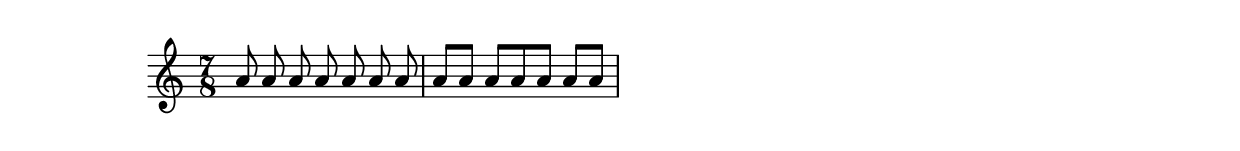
% DO NOT EDIT this file manually; it is automatically
% generated from Documentation/snippets/new
% Make any changes in Documentation/snippets/new/
% and then run scripts/auxiliar/makelsr.py
%
% This file is in the public domain.
%% Note: this file works from version 2.14.0
\version "2.14.0"

\header {
%% Translation of GIT committish: 6977ddc9a3b63ea810eaecb864269c7d847ccf98
  texidoces = "
No está especificada ninguna agrupación predeterminada automática
de las barras para el compás de 7/8, de forma que si se requieren
barras automáticas se debe especificar la forma de agrupamiento.
Por ejemplo, para agrupar todas las barras en la forma 2-3-2 en el
compás de 7/8, especificamos los finales de barra en 2/8 y 5/8:

"
  doctitlees = "Agrupamiento de las barras en el compás de 7/8"


%% Translation of GIT committish: 0a868be38a775ecb1ef935b079000cebbc64de40
texidocde = "
Es gibt keine automatischen Balkengruppen für 7/8-Takte.  Wenn diese
Taktart benötigt wird, müssen die Gruppierungen definiert werden.  Um
beispielsweise alle Noten in 2/8-3/8-2/8 aufzuteilen, müssen Balkenenden
für 2/8 und 5/8 definiert werden:

"
  doctitlede = "Balkengruppen für 7/8-Takte"


%% Translation of GIT committish: 3b125956b08d27ef39cd48bfa3a2f1e1bb2ae8b4
  texidocfr = "
Aucune règle de ligature automatique n'est disponible pour une mesure à
7/8.  Il faudra donc, en pareil cas, définir vous-même les règles de
regroupement.  Pour, par exemple, ligaturer sur la base de 2/8-3/8-2/8,
il faudra donc définir les terminaisons de 2/8 et 5/8 :

"
  doctitlefr = "Règle de ligature dans une mesure à 7/8"

  lsrtags = "rhythms"
  texidoc = "
There is no default beat structure specified for 7/8 time,
so if automatic beams are required the structure must be specified.  For
example, to group all beams 2-3-2 in 7/8 time, specify the
beat structure to be (2 3 2):
"
  doctitle = "Beam grouping in 7/8 time"
} % begin verbatim


\relative c'' {
  \time 7/8
  % rhythm 2-3-2
  a8 a a a a a a
  \set Score.beatStructure = #'(2 3 2)
  a8 a a a a a a
}
